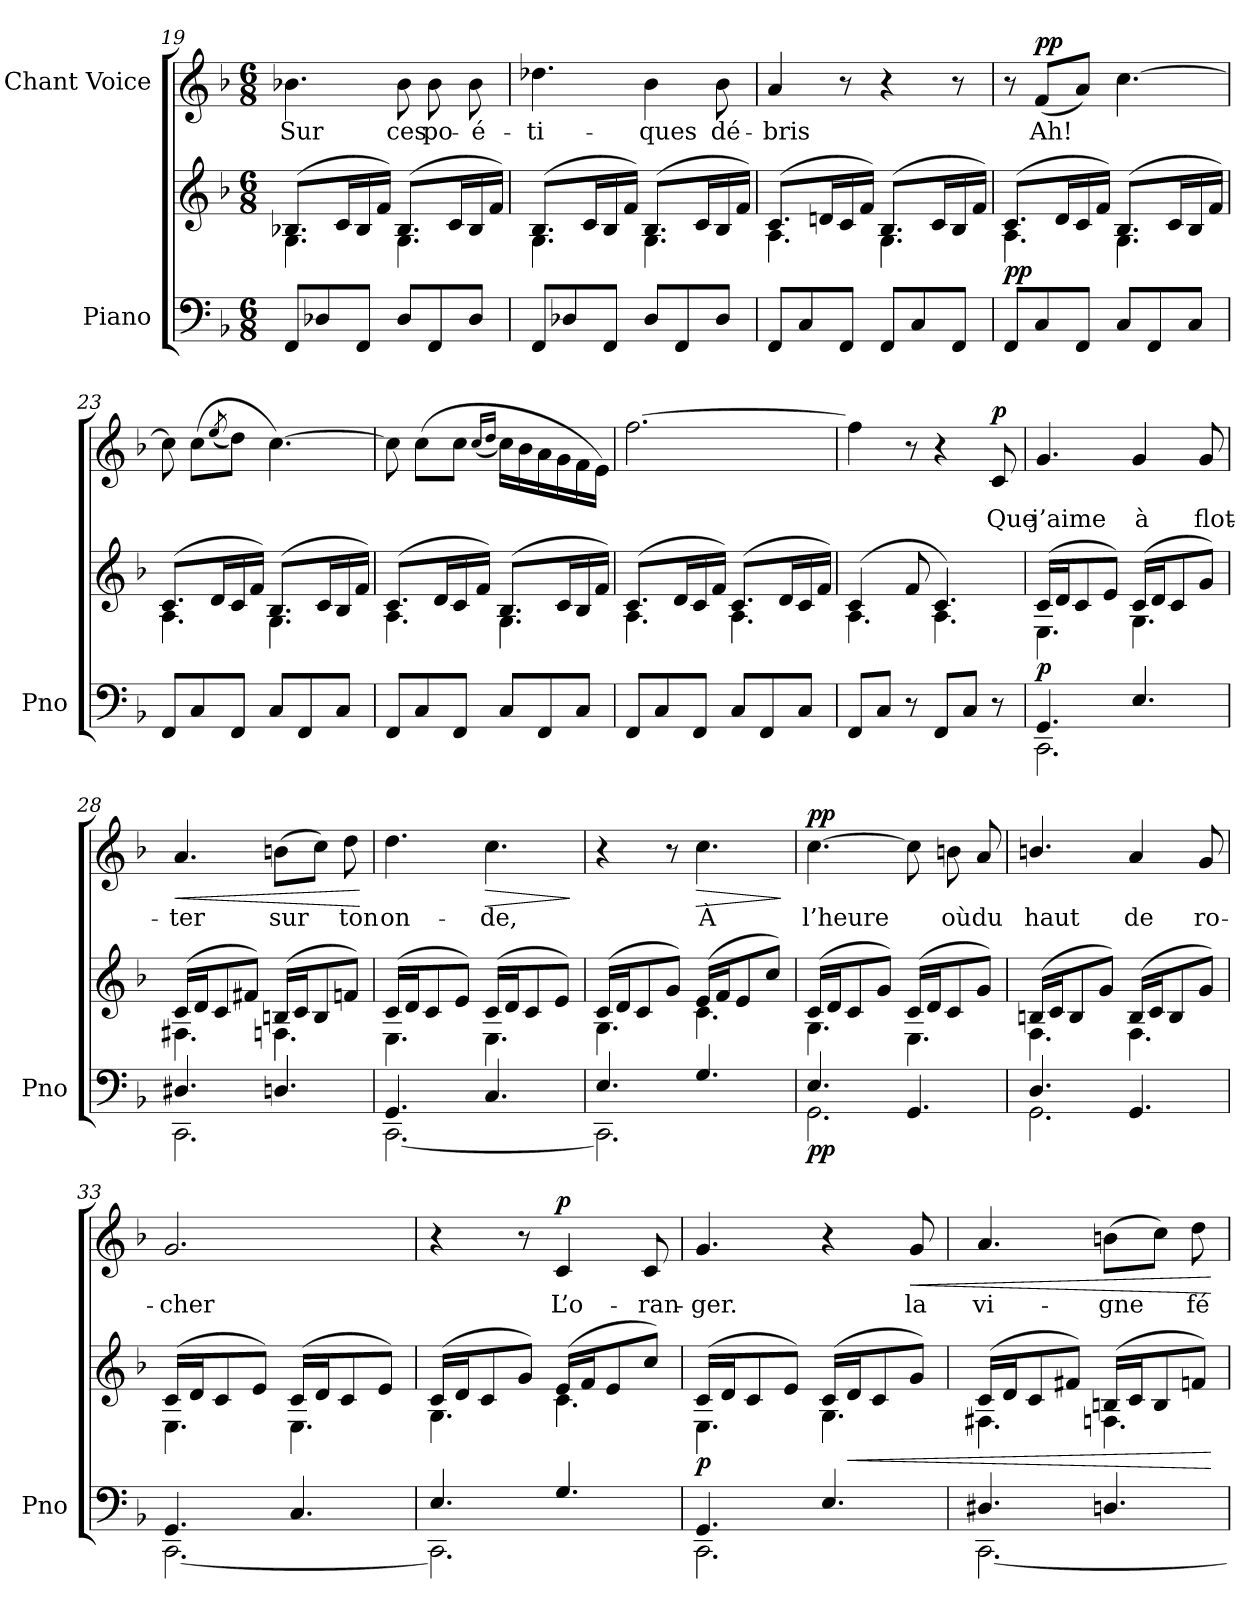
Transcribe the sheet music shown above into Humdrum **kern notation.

**kern	**kern	**dynam	**kern	**text	**dynam
*part2	*part2	*part2	*part1	*part1	*part1
*staff3	*staff2	*staff2/3	*staff1	*staff1	*staff1
*I"Piano	*	*	*I"Chant Voice	*	*
*I'Pno	*	*	*	*	*
*clefF4	*clefG2	*	*clefG2	*	*
*k[b-]	*k[b-]	*	*k[b-]	*	*
*M6/8	*M6/8	*	*M6/8	*	*
=19	=19	=19	=19	=19	=19
*	*^	*	*	*	*
8FF/L	(8.B-X/L	4.G\	.	4.b-X\	Sur	.
8D-X/	.	.	.	.	.	.
.	16c/L	.	.	.	.	.
8FF/J	16B-/	.	.	.	.	.
.	16f/JJ)	.	.	.	.	.
8D-/L	(8.B-/L	4.G\	.	8b-\	ces	.
8FF/	.	.	.	8b-\	po-	.
.	16c/L	.	.	.	.	.
8D-/J	16B-/	.	.	8b-\	-é-	.
.	16f/JJ)	.	.	.	.	.
=20	=20	=20	=20	=20	=20	=20
8FF/L	(8.B-/L	4.G\	.	4.dd-X\	-ti-	.
8D-X/	.	.	.	.	.	.
.	16c/L	.	.	.	.	.
8FF/J	16B-/	.	.	.	.	.
.	16f/JJ)	.	.	.	.	.
8D-/L	(8.B-/L	4.G\	.	4b-\	-ques	.
8FF/	.	.	.	.	.	.
.	16c/L	.	.	.	.	.
8D-/J	16B-/	.	.	8b-\	dé-	.
.	16f/JJ)	.	.	.	.	.
=21	=21	=21	=21	=21	=21	=21
8FF/L	(8.c/L	4.A\	.	4a/	-bris	.
8C/	.	.	.	.	.	.
.	16dn/L	.	.	.	.	.
8FF/J	16c/	.	.	8r	.	.
.	16f/JJ)	.	.	.	.	.
8FF/L	(8.B-/L	4.G\	.	4r	.	.
8C/	.	.	.	.	.	.
.	16c/L	.	.	.	.	.
8FF/J	16B-/	.	.	8r	.	.
.	16f/JJ)	.	.	.	.	.
=22	=22	=22	=22	=22	=22	=22
!	!	!	!LO:DY:b	!	!	!
8FF/L	(8.c/L	4.A\	pp	8r	.	.
!	!	!	!	!	!	!LO:DY:a
8C/	.	.	.	(8f/L	Ah!	pp
.	16d/L	.	.	.	.	.
8FF/J	16c/	.	.	8a/J)	.	.
.	16f/JJ)	.	.	.	.	.
8C/L	(8.B-/L	4.G\	.	[4.cc\	.	.
8FF/	.	.	.	.	.	.
.	16c/L	.	.	.	.	.
8C/J	16B-/	.	.	.	.	.
.	16f/JJ)	.	.	.	.	.
=23	=23	=23	=23	=23	=23	=23
8FF/L	(8.c/L	4.A\	.	8cc\]	.	.
8C/	.	.	.	(8cc\L	.	.
.	16d/L	.	.	.	.	.
.	.	.	.	(8qee/	.	.
8FF/J	16c/	.	.	8dd\J)	.	.
.	16f/JJ)	.	.	.	.	.
8C/L	(8.B-/L	4.G\	.	[4.cc\)	.	.
8FF/	.	.	.	.	.	.
.	16c/L	.	.	.	.	.
8C/J	16B-/	.	.	.	.	.
.	16f/JJ)	.	.	.	.	.
=24	=24	=24	=24	=24	=24	=24
8FF/L	(8.c/L	4.A\	.	8cc\]	.	.
8C/	.	.	.	(8cc\L	.	.
.	16d/L	.	.	.	.	.
8FF/J	16c/	.	.	8cc\J	.	.
.	16f/JJ)	.	.	.	.	.
.	.	.	.	(16qcc/LL	.	.
.	.	.	.	16qdd/JJ	.	.
8C/L	(8.B-/L	4.G\	.	16cc\LL)	.	.
.	.	.	.	16b-\	.	.
8FF/	.	.	.	16a\	.	.
.	16c/L	.	.	16g\	.	.
8C/J	16B-/	.	.	16f\	.	.
.	16f/JJ)	.	.	16e\JJ)	.	.
=25	=25	=25	=25	=25	=25	=25
8FF/L	(8.c/L	4.A\	.	[2.ff\	.	.
8C/	.	.	.	.	.	.
.	16d/L	.	.	.	.	.
8FF/J	16c/	.	.	.	.	.
.	16f/JJ)	.	.	.	.	.
8C/L	(8.c/L	4.A\	.	.	.	.
8FF/	.	.	.	.	.	.
.	16d/L	.	.	.	.	.
8C/J	16c/	.	.	.	.	.
.	16f/JJ)	.	.	.	.	.
=26	=26	=26	=26	=26	=26	=26
8FF/L	(4c/	4.A\	.	4ff\]	.	.
8C/J	.	.	.	.	.	.
8r	8f/	.	.	8r	.	.
8FF/L	4.c/)	4.A\	.	4r	.	.
8C/J	.	.	.	.	.	.
!	!	!	!	!	!	!LO:DY:a
8r	.	.	.	8c/	Que	p
=27	=27	=27	=27	=27	=27	=27
*^	*	*	*	*	*	*
!	!	!	!	!LO:DY:b	!	!	!
4.GG/	2.CC\	(16c/LL	4.E\	p	4.g/	j’aime	.
.	.	16d/J	.	.	.	.	.
.	.	8c/	.	.	.	.	.
.	.	8e/J)	.	.	.	.	.
4.E/	.	(16c/LL	4.G\	.	4g/	à	.
.	.	16d/J	.	.	.	.	.
.	.	8c/	.	.	.	.	.
.	.	8g/J)	.	.	8g/	flot-	.
=28	=28	=28	=28	=28	=28	=28	=28
!	!	!	!	!	!	!	!LO:HP:b
4.D#X/	2.CC\	(16c/LL	4.F#X\	.	4.a/	-ter	<
.	.	16d/J	.	.	.	.	.
.	.	8c/	.	.	.	.	.
.	.	8f#X/J)	.	.	.	.	.
4.Dn/	.	(16Bn/LL	4.Fn\	.	(8bn\L	sur	.
.	.	16c/J	.	.	.	.	.
.	.	8B/	.	.	8cc\J)	.	.
.	.	8fn/J)	.	.	8dd\	ton	.
*v	*v	*	*	*	*	*	*
*	*v	*v	*	*	*	*
.	.	.	.	.	[
=29	=29	=29	=29	=29	=29
*^	*^	*	*	*	*
4.GG/	[2.CC\	(16c/LL	4.E\	.	4.dd\	on-	.
.	.	16d/J	.	.	.	.	.
.	.	8c/	.	.	.	.	.
.	.	8e/J)	.	.	.	.	.
!	!	!	!	!	!	!	!LO:HP:b
4.C/	.	(16c/LL	4.E\	.	4.cc\	-de,	>
.	.	16d/J	.	.	.	.	.
.	.	8c/	.	.	.	.	.
.	.	8e/J)	.	.	.	.	.
*v	*v	*	*	*	*	*	*
*	*v	*v	*	*	*	*
.	.	.	.	.	]
=30	=30	=30	=30	=30	=30
*^	*^	*	*	*	*
4.E/	2.CC\]	(16c/LL	4.G\	.	4r	.	.
.	.	16d/J	.	.	.	.	.
.	.	8c/	.	.	.	.	.
.	.	8g/J)	.	.	8r	.	.
!	!	!	!	!	!	!	!LO:HP:b
4.G/	.	(16e/LL	4.c\	.	4.cc\	À	>
.	.	16f/J	.	.	.	.	.
.	.	8e/	.	.	.	.	.
.	.	8cc/J)	.	.	.	.	.
*v	*v	*	*	*	*	*	*
*	*v	*v	*	*	*	*
.	.	.	.	.	]
=31	=31	=31	=31	=31	=31
*^	*^	*	*	*	*
!	!	!	!	!LO:DY:b=2	!	!	!LO:DY:a
4.E/	2.GG\	(16c/LL	4.G\	pp	[4.cc\	l’heure	pp
.	.	16d/J	.	.	.	.	.
.	.	8c/	.	.	.	.	.
.	.	8g/J)	.	.	.	.	.
4.GG/	.	(16c/LL	4.E\	.	8cc\]	.	.
.	.	16d/J	.	.	.	.	.
.	.	8c/	.	.	8bn\	où	.
.	.	8g/J)	.	.	8a/	du	.
=32	=32	=32	=32	=32	=32	=32	=32
4.D/	2.GG\	(16Bn/LL	4.F\	.	4.bn/	haut	.
.	.	16c/J	.	.	.	.	.
.	.	8B/	.	.	.	.	.
.	.	8g/J)	.	.	.	.	.
4.GG/	.	(16B/LL	4.F\	.	4a/	de	.
.	.	16c/J	.	.	.	.	.
.	.	8B/	.	.	.	.	.
.	.	8g/J)	.	.	8g/	ro-	.
=33	=33	=33	=33	=33	=33	=33	=33
4.GG/	[2.CC\	(16c/LL	4.E\	.	2.g/	-cher	.
.	.	16d/J	.	.	.	.	.
.	.	8c/	.	.	.	.	.
.	.	8e/J)	.	.	.	.	.
4.C/	.	(16c/LL	4.E\	.	.	.	.
.	.	16d/J	.	.	.	.	.
.	.	8c/	.	.	.	.	.
.	.	8e/J)	.	.	.	.	.
=34	=34	=34	=34	=34	=34	=34	=34
4.E/	2.CC\]	(16c/LL	4.G\	.	4r	.	.
.	.	16d/J	.	.	.	.	.
.	.	8c/	.	.	.	.	.
.	.	8g/J)	.	.	8r	.	.
!	!	!	!	!	!	!	!LO:DY:a
4.G/	.	(16e/LL	4.c\	.	4c/	L’o-	p
.	.	16f/J	.	.	.	.	.
.	.	8e/	.	.	.	.	.
.	.	8cc/J)	.	.	8c/	-ran-	.
=35	=35	=35	=35	=35	=35	=35	=35
!	!	!	!	!LO:DY:b	!	!	!
4.GG/	2.CC\	(16c/LL	4.E\	p	4.g/	-ger.	.
.	.	16d/J	.	.	.	.	.
.	.	8c/	.	.	.	.	.
.	.	8e/J)	.	.	.	.	.
4.E/	.	(16c/LL	4.G\	.	4r	.	.
!	!	!	!	!LO:HP:b	!	!	!
.	.	16d/J	.	<	.	.	.
.	.	8c/	.	.	.	.	.
!	!	!	!	!	!	!	!LO:HP:b
.	.	8g/J)	.	.	8g/	la	<
=36	=36	=36	=36	=36	=36	=36	=36
4.D#X/	[2.CC\	(16c/LL	4.F#X\	.	4.a/	vi-	.
.	.	16d/J	.	.	.	.	.
.	.	8c/	.	.	.	.	.
.	.	8f#X/J)	.	.	.	.	.
4.Dn/	.	(16Bn/LL	4.Fn\	.	(8bn\L	-gne	.
.	.	16c/J	.	.	.	.	.
.	.	8B/	.	.	8cc\J)	.	.
.	.	8fn/J)	.	.	8dd\	fé-	.
*v	*v	*	*	*	*	*	*
*	*v	*v	*	*	*	*
.	.	[	.	.	[
=	=	=	=	=	=
*-	*-	*-	*-	*-	*-
